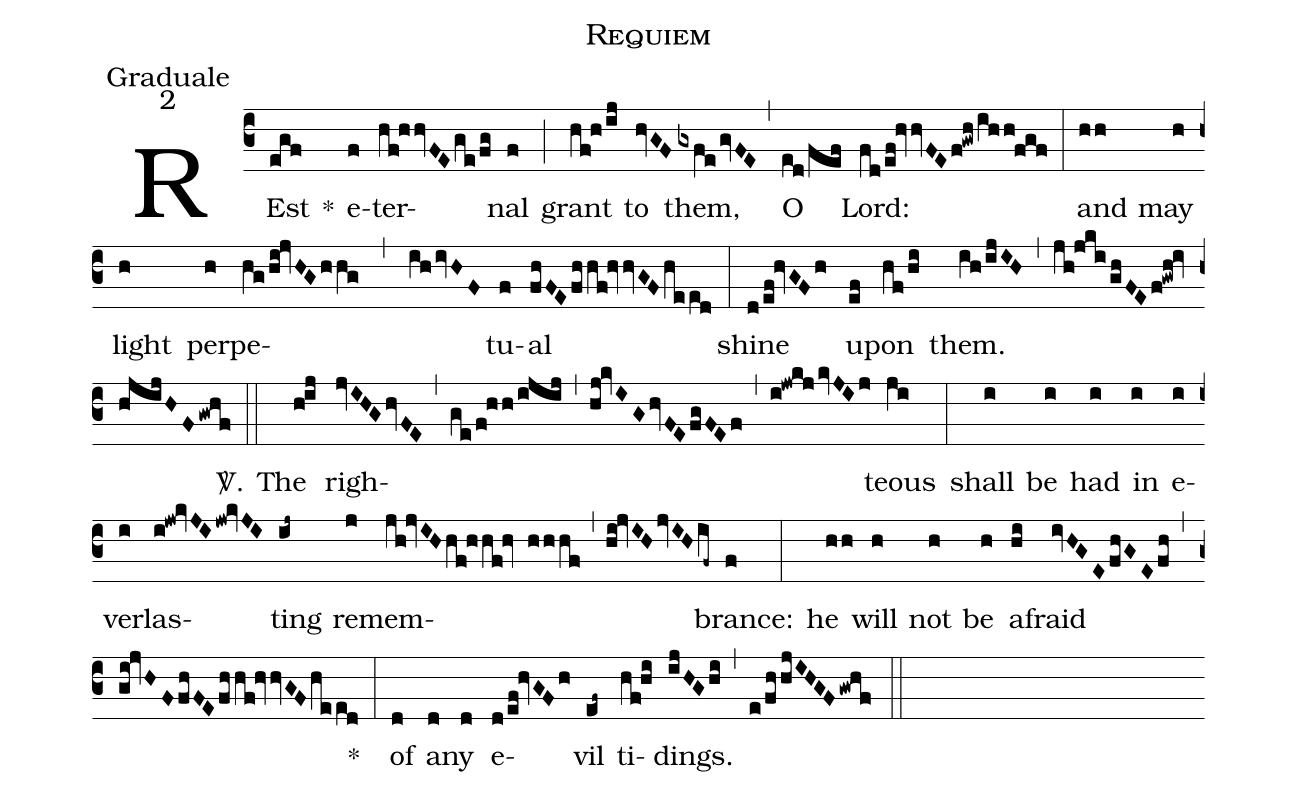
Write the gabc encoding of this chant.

name:Requiem;
office-part:Graduale;
mode:2;
%%
(c3) REst(egf) *() e(f)ter(hf!hhvFE/ge/fg)nal(f) (;) grant(hf!h/ij) to(hvGF) them,(gxfe/gvFE) (,) O(ed/fef) Lord:(fd/ef!hvvFE/f!gwh/ihh!fgf) (:) and(hh) may(h) light(h) per(h)pe(hg/hi!jvHG/hhg,ih/ivHF)tu(f)al(fhFE/fhhf!hvvGF/heed) (:) shine(d/ef!hvGFh) up(ef)on(hf/hi) them.(ih/ijIH) (,) (jh!jki/ghFEf!gwh!iv/hjijHF/gwhf) <sp>V/</sp>.(::) The(h!ij) righ(jvIHG/hvFE,ge/f!hh/ijij,hj!kvIG/hvFE/fgFEf,i!jwkj/kvJIj)teous(ji) (:) shall(i) be(i) had(i) in(i) e(i)ver(i)las(i!jw!kvJI/jw!kvJI)ting(ij~) re(j)mem(jh!jvIH/hf!hhf!hv hhhf,hi!jvIH/jvIH/if~)brance:(f) (:) he(hh) will(h) not(h) be(h) a(hi)fraid(ivHGE/fhGE/fh) (,) (gi!jvHF/fhFE/fhhf!hvvGF/heed) *(:) of(d) a(d)ny(d) e(d/ef!hvGFh)vil(ef~) ti(hf!hi)dings.(ijHG/hi) (,) (e/fhhjIHGF/gwhf) (::)
